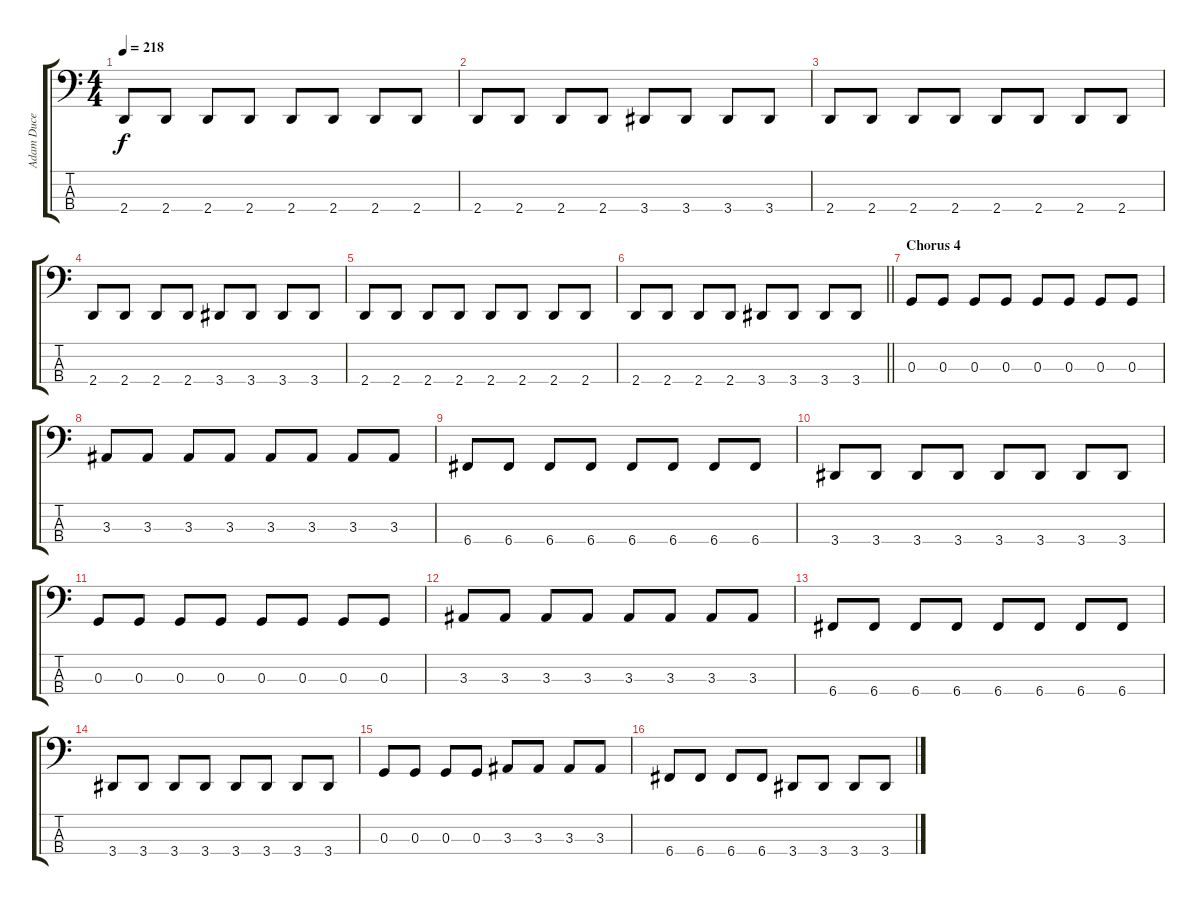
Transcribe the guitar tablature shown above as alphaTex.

\track ("Adam Duce" "Adam Duce") {instrument electricbasspick}
\staff {score tabs}
\tuning (F2 C2 G1 C1) {hide}
\ts (4 4)
\tempo 218
\clef f4
\ks c
2.4.8{dy f} 2.4.8 2.4.8 2.4.8 2.4.8 2.4.8 2.4.8 2.4.8 |
2.4.8 2.4.8 2.4.8 2.4.8 3.4.8 3.4.8 3.4.8 3.4.8 |
2.4.8 2.4.8 2.4.8 2.4.8 2.4.8 2.4.8 2.4.8 2.4.8 |
2.4.8 2.4.8 2.4.8 2.4.8 3.4.8 3.4.8 3.4.8 3.4.8 |
2.4.8 2.4.8 2.4.8 2.4.8 2.4.8 2.4.8 2.4.8 2.4.8 |
\barLineRight lightlight
2.4.8 2.4.8 2.4.8 2.4.8 3.4.8 3.4.8 3.4.8 3.4.8 |
\section ("" "Chorus 4")
0.3.8 0.3.8 0.3.8 0.3.8 0.3.8 0.3.8 0.3.8 0.3.8 |
3.3.8 3.3.8 3.3.8 3.3.8 3.3.8 3.3.8 3.3.8 3.3.8 |
6.4.8 6.4.8 6.4.8 6.4.8 6.4.8 6.4.8 6.4.8 6.4.8 |
3.4.8 3.4.8 3.4.8 3.4.8 3.4.8 3.4.8 3.4.8 3.4.8 |
0.3.8 0.3.8 0.3.8 0.3.8 0.3.8 0.3.8 0.3.8 0.3.8 |
3.3.8 3.3.8 3.3.8 3.3.8 3.3.8 3.3.8 3.3.8 3.3.8 |
6.4.8 6.4.8 6.4.8 6.4.8 6.4.8 6.4.8 6.4.8 6.4.8 |
3.4.8 3.4.8 3.4.8 3.4.8 3.4.8 3.4.8 3.4.8 3.4.8 |
0.3.8 0.3.8 0.3.8 0.3.8 3.3.8 3.3.8 3.3.8 3.3.8 |
6.4.8 6.4.8 6.4.8 6.4.8 3.4.8 3.4.8 3.4.8 3.4.8
